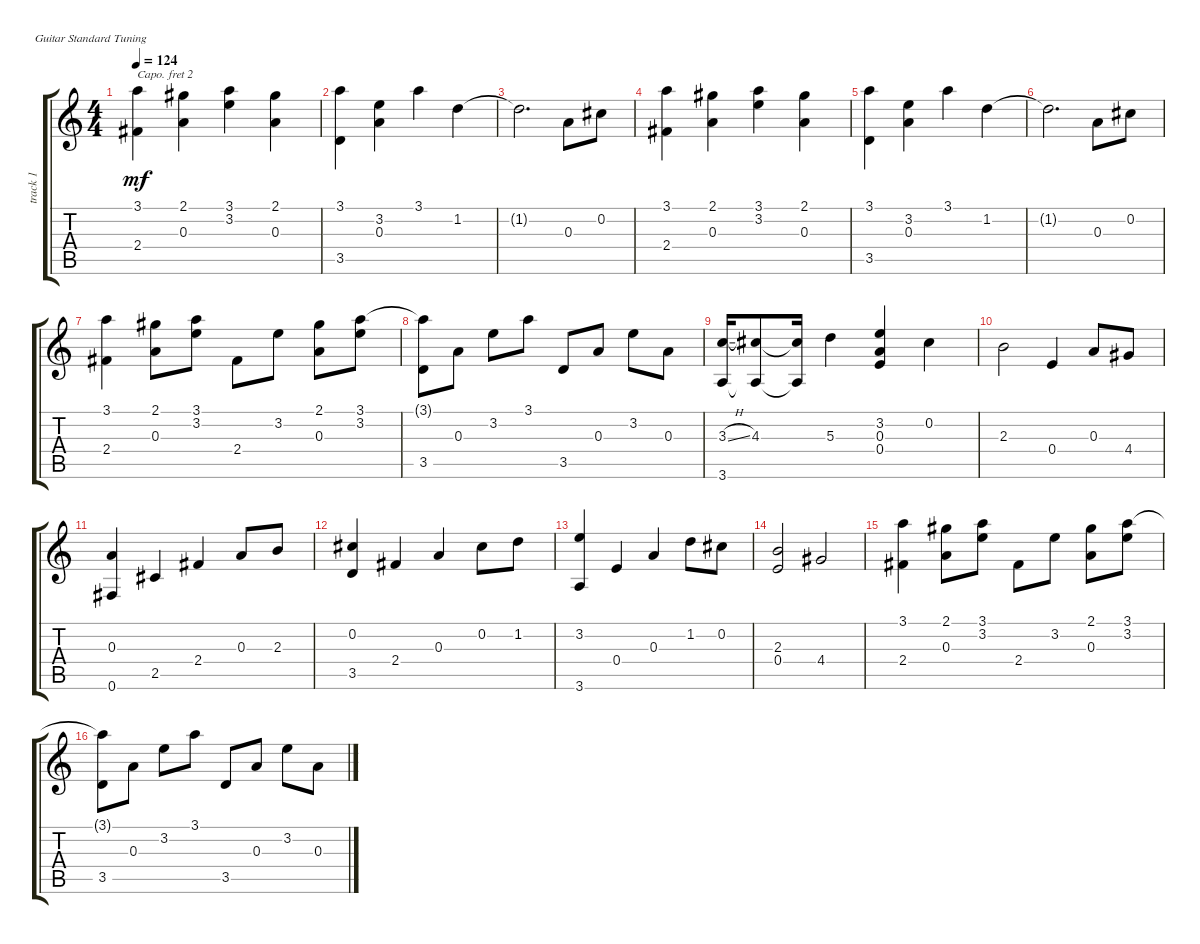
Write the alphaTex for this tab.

\defaultSystemsLayout 4
\track ("SteelGuitar" "track 1") {instrument acousticguitarsteel}
\staff {score tabs}
\capo 2
\tuning (E4 B3 G3 D3 A2 E2)
\ts (4 4)
\tempo 124
\clef g2
\ks c
(2.4 3.1).4{dy mf instrument acousticguitarsteel} (2.1 0.3).4 (3.1 3.2).4 (2.1 0.3).4 |
(3.1 3.5).4 (3.2 0.3).4 3.1.4 1.2.4 |
1.2{t}.2{d} 0.3.8 0.2.8 |
(2.4 3.1).4 (2.1 0.3).4 (3.1 3.2).4 (2.1 0.3).4 |
(3.1 3.5).4 (3.2 0.3).4 3.1.4 1.2.4 |
1.2{t}.2{d} 0.3.8 0.2.8 |
(3.1 2.4).4 (2.1 0.3).8 (3.1 3.2).8 2.4.8 3.2.8 (2.1 0.3).8 (3.1 3.2).8 |
(3.5 3.1{t}).8 0.3.8 3.2.8 3.1.8 3.5.8 0.3.8 3.2.8 0.3.8 |
(3.6 3.3{sl h}).16 (3.6{t} 4.3).8 (4.3{t} 3.6{t}).16 5.3.4 (3.2 0.3 0.4).4 0.2.4 |
2.3.2 0.4.4 0.3.8 4.4.8 |
(0.3 0.6).4 2.5.4 2.4.4 0.3.8 2.3.8 |
(3.5 0.2).4 2.4.4 0.3.4 0.2.8 1.2.8 |
(3.2 3.6).4 0.4.4 0.3.4 1.2.8 0.2.8 |
(2.3 0.4).2 4.4.2 |
(3.1 2.4).4 (2.1 0.3).8 (3.1 3.2).8 2.4.8 3.2.8 (2.1 0.3).8 (3.1 3.2).8 |
(3.5 3.1{t}).8 0.3.8 3.2.8 3.1.8 3.5.8 0.3.8 3.2.8 0.3.8
